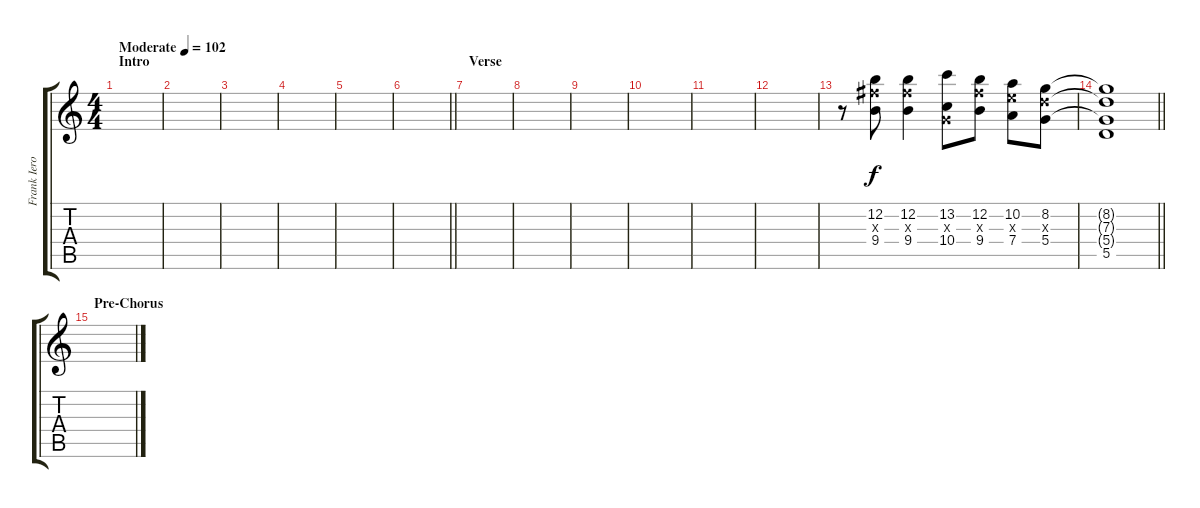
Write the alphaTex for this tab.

\track ("Frank Iero" "Frank Iero") {instrument distortionguitar}
\staff {score tabs}
\tuning (E4 B3 G3 D3 A2 E2) {hide}
\ts (4 4)
\section ("" "Intro")
\tempo (102 "Moderate")
\clef g2
\ks c
|
|
|
|
|
\barLineRight lightlight
|
\section ("" "Verse")
|
|
|
|
|
|
r.8 (12.2 11.3{x} 9.4).8 (12.2 11.3{x} 9.4).4 (13.2 0.3{x} 10.4).8 (12.2 11.3{x} 9.4).8 (10.2 9.3{x} 7.4).8 (8.2 7.3{x} 5.4).8 |
\barLineRight lightlight
(8.2{t} 7.3{t} 5.4{t} 5.5).1 |
\section ("" "Pre-Chorus")
